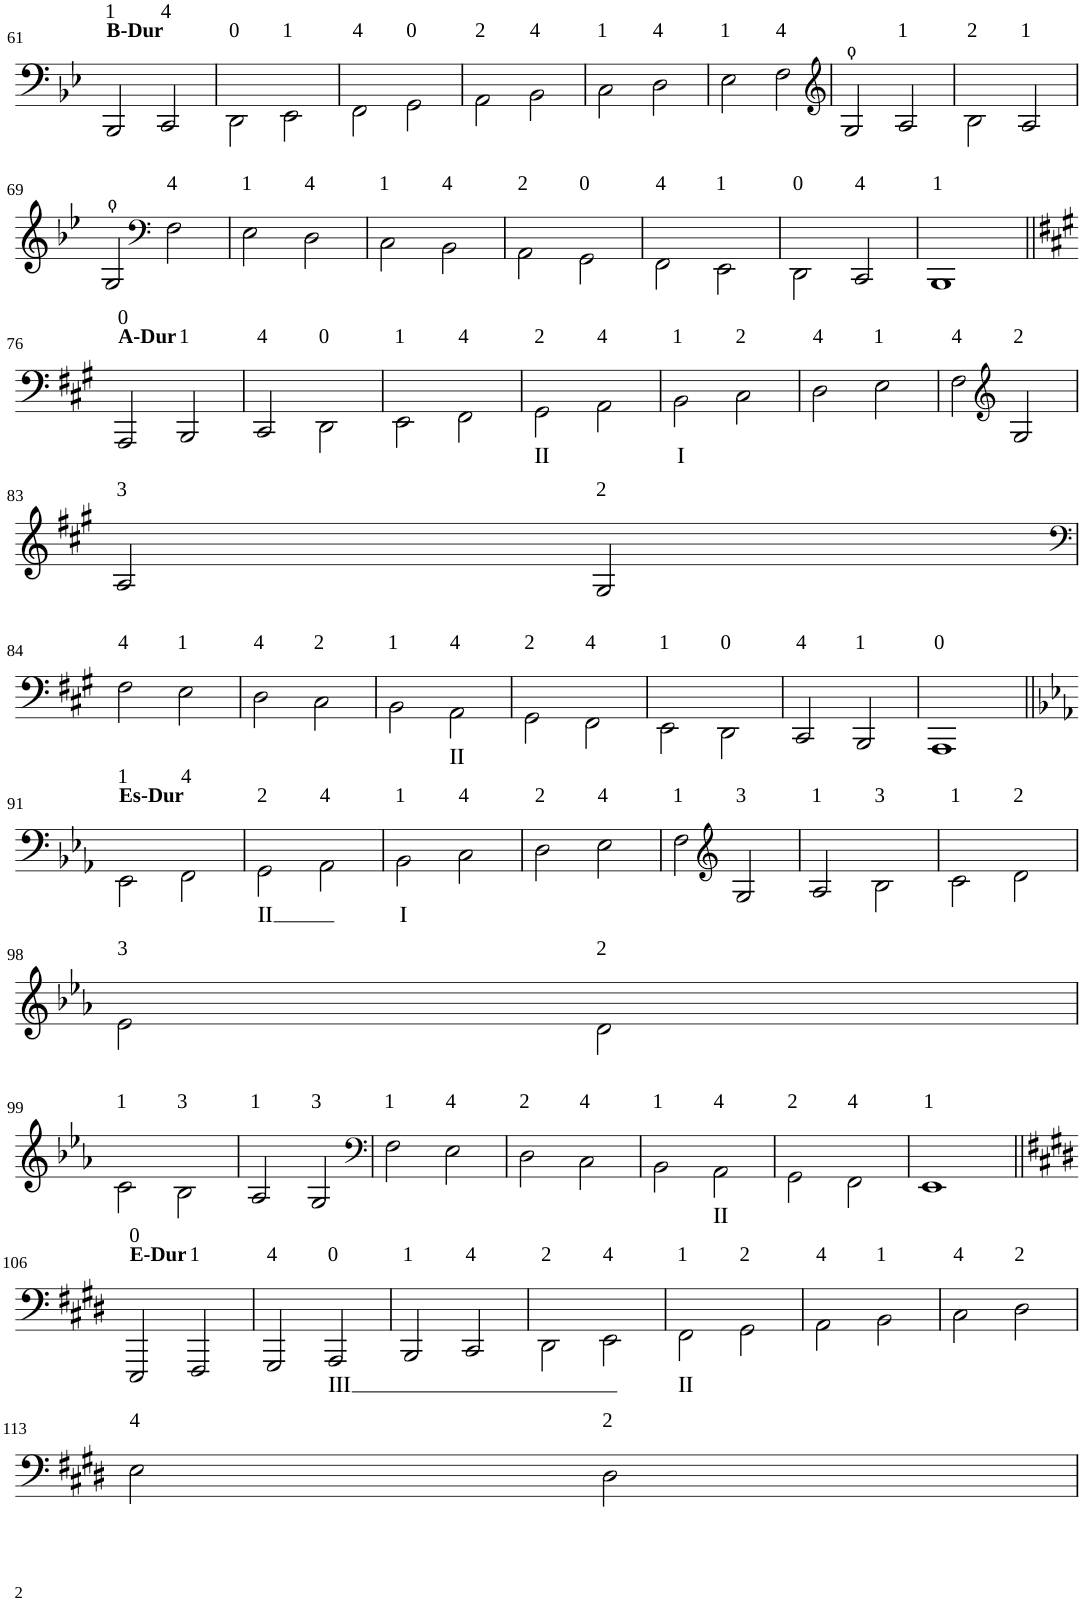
**kern	**text
*part1	*part1
*staff1	*staff1
*I"[Double Bass (C1-F5, E1-D3)]	*
*I'Db.	*
!!LO:PB:g=z
*clefF4	*
*Trd7c12	*
*k[b-e-]	*
*B-:	*
*M4/4	*
=61	=61
!LO:TX:a:B:t=B-Dur	!
!LO:TX:a:t=1	!
2BBB-/	.
!LO:TX:a:t=4	!
2CC/	.
=62	=62
!LO:TX:a:t=0	!
2DD\	.
!LO:TX:a:t=1	!
2EE-\	.
=63	=63
!LO:TX:a:t=4	!
2FF\	.
!LO:TX:a:t=0	!
2GG\	.
=64	=64
!LO:TX:a:t=2	!
2AA\	.
!LO:TX:a:t=4	!
2BB-\	.
=65	=65
!LO:TX:a:t=1	!
2C\	.
!LO:TX:a:t=4	!
2D\	.
=66	=66
!LO:TX:a:t=1	!
2E-\	.
!LO:TX:a:t=4	!
2F\	.
=67	=67
*clefG2	*
2G/	.
!LO:TX:a:t=1	!
2A/	.
=68	=68
!LO:TX:a:t=2	!
2B-\	.
!LO:TX:a:t=1	!
2A/	.
!!LO:LB:g=z
=69	=69
2G/	.
*clefF4	*
!LO:TX:a:t=4	!
2F\	.
=70	=70
!LO:TX:a:t=1	!
2E-\	.
!LO:TX:a:t=4	!
2D\	.
=71	=71
!LO:TX:a:t=1	!
2C\	.
!LO:TX:a:t=4	!
2BB-\	.
=72	=72
!LO:TX:a:t=2	!
2AA\	.
!LO:TX:a:t=0	!
2GG\	.
=73	=73
!LO:TX:a:t=4	!
2FF\	.
!LO:TX:a:t=1	!
2EE-\	.
=74	=74
!LO:TX:a:t=0	!
2DD\	.
!LO:TX:a:t=4	!
2CC/	.
=75	=75
!LO:TX:a:t=1	!
1BBB-	.
!!LO:LB:g=z
=76||	=76||
*k[f#c#g#]	*
*A:	*
!LO:TX:a:B:t=A-Dur	!
!LO:TX:a:t=0	!
2AAA/	.
!LO:TX:a:t=1	!
2BBB/	.
=77	=77
!LO:TX:a:t=4	!
2CC#/	.
!LO:TX:a:t=0	!
2DD\	.
=78	=78
!LO:TX:a:t=1	!
2EE\	.
!LO:TX:a:t=4	!
2FF#\	.
=79	=79
!LO:TX:a:t=2	!
!	!LO:LY:b
2GG#\	II
!LO:TX:a:t=4	!
2AA\	.
=80	=80
!LO:TX:a:t=1	!
!	!LO:LY:b
2BB\	I
!LO:TX:a:t=2	!
2C#\	.
=81	=81
!LO:TX:a:t=4	!
2D\	.
!LO:TX:a:t=1	!
2E\	.
=82	=82
!LO:TX:a:t=4	!
2F#\	.
*clefG2	*
!LO:TX:a:t=2	!
2G#/	.
!!LO:LB:g=z
=83	=83
!LO:TX:a:t=3	!
2A/	.
!LO:TX:a:t=2	!
2G#/	.
!!LO:LB:g=z
=84	=84
*clefF4	*
!LO:TX:a:t=4	!
2F#\	.
!LO:TX:a:t=1	!
2E\	.
=85	=85
!LO:TX:a:t=4	!
2D\	.
!LO:TX:a:t=2	!
2C#\	.
=86	=86
!LO:TX:a:t=1	!
2BB\	.
!LO:TX:a:t=4	!
!	!LO:LY:b
2AA\	II
=87	=87
!LO:TX:a:t=2	!
2GG#\	.
!LO:TX:a:t=4	!
2FF#\	.
=88	=88
!LO:TX:a:t=1	!
2EE\	.
!LO:TX:a:t=0	!
2DD\	.
=89	=89
!LO:TX:a:t=4	!
2CC#/	.
!LO:TX:a:t=1	!
2BBB/	.
=90	=90
!LO:TX:a:t=0	!
1AAA	.
!!LO:LB:g=z
=91||	=91||
*k[b-e-a-]	*
*E-:	*
!LO:TX:a:B:t=Es-Dur	!
!LO:TX:a:t=1	!
2EE-\	.
!LO:TX:a:t=4	!
2FF\	.
=92	=92
!LO:TX:a:t=2	!
!	!LO:LY:b
2GG\	II
!LO:TX:a:t=4	!
2AA-\	.
=93	=93
!LO:TX:a:t=1	!
!	!LO:LY:b
2BB-\	I
!LO:TX:a:t=4	!
2C\	.
=94	=94
!LO:TX:a:t=2	!
2D\	.
!LO:TX:a:t=4	!
2E-\	.
=95	=95
!LO:TX:a:t=1	!
2F\	.
*clefG2	*
!LO:TX:a:t=3	!
2G/	.
=96	=96
!LO:TX:a:t=1	!
2A-/	.
!LO:TX:a:t=3	!
2B-\	.
=97	=97
!LO:TX:a:t=1	!
2c\	.
!LO:TX:a:t=2	!
2d\	.
!!LO:LB:g=z
=98	=98
!LO:TX:a:t=3	!
2e-\	.
!LO:TX:a:t=2	!
2d\	.
!!LO:LB:g=z
=99	=99
!LO:TX:a:t=1	!
2c\	.
!LO:TX:a:t=3	!
2B-\	.
=100	=100
!LO:TX:a:t=1	!
2A-/	.
!LO:TX:a:t=3	!
2G/	.
=101	=101
*clefF4	*
!LO:TX:a:t=1	!
2F\	.
!LO:TX:a:t=4	!
2E-\	.
=102	=102
!LO:TX:a:t=2	!
2D\	.
!LO:TX:a:t=4	!
2C\	.
=103	=103
!LO:TX:a:t=1	!
2BB-\	.
!LO:TX:a:t=4	!
!	!LO:LY:b
2AA-\	II
=104	=104
!LO:TX:a:t=2	!
2GG\	.
!LO:TX:a:t=4	!
2FF\	.
=105	=105
!LO:TX:a:t=1	!
1EE-	.
!!LO:LB:g=z
=106||	=106||
*k[f#c#g#d#]	*
*E:	*
!LO:TX:a:B:t=E-Dur	!
!LO:TX:a:t=0	!
2EEE/	.
!LO:TX:a:t=1	!
2FFF#/	.
=107	=107
!LO:TX:a:t=4	!
2GGG#/	.
!LO:TX:a:t=0	!
!	!LO:LY:b
2AAA/	III
=108	=108
!LO:TX:a:t=1	!
2BBB/	.
!LO:TX:a:t=4	!
2CC#/	.
=109	=109
!LO:TX:a:t=2	!
2DD#\	.
!LO:TX:a:t=4	!
2EE\	.
=110	=110
!LO:TX:a:t=1	!
!	!LO:LY:b
2FF#\	II
!LO:TX:a:t=2	!
2GG#\	.
=111	=111
!LO:TX:a:t=4	!
2AA\	.
!LO:TX:a:t=1	!
2BB\	.
=112	=112
!LO:TX:a:t=4	!
2C#\	.
!LO:TX:a:t=2	!
2D#\	.
!!LO:LB:g=z
=113	=113
!LO:TX:a:t=4	!
2E\	.
!LO:TX:a:t=2	!
2D#\	.
=	=
*-	*-
